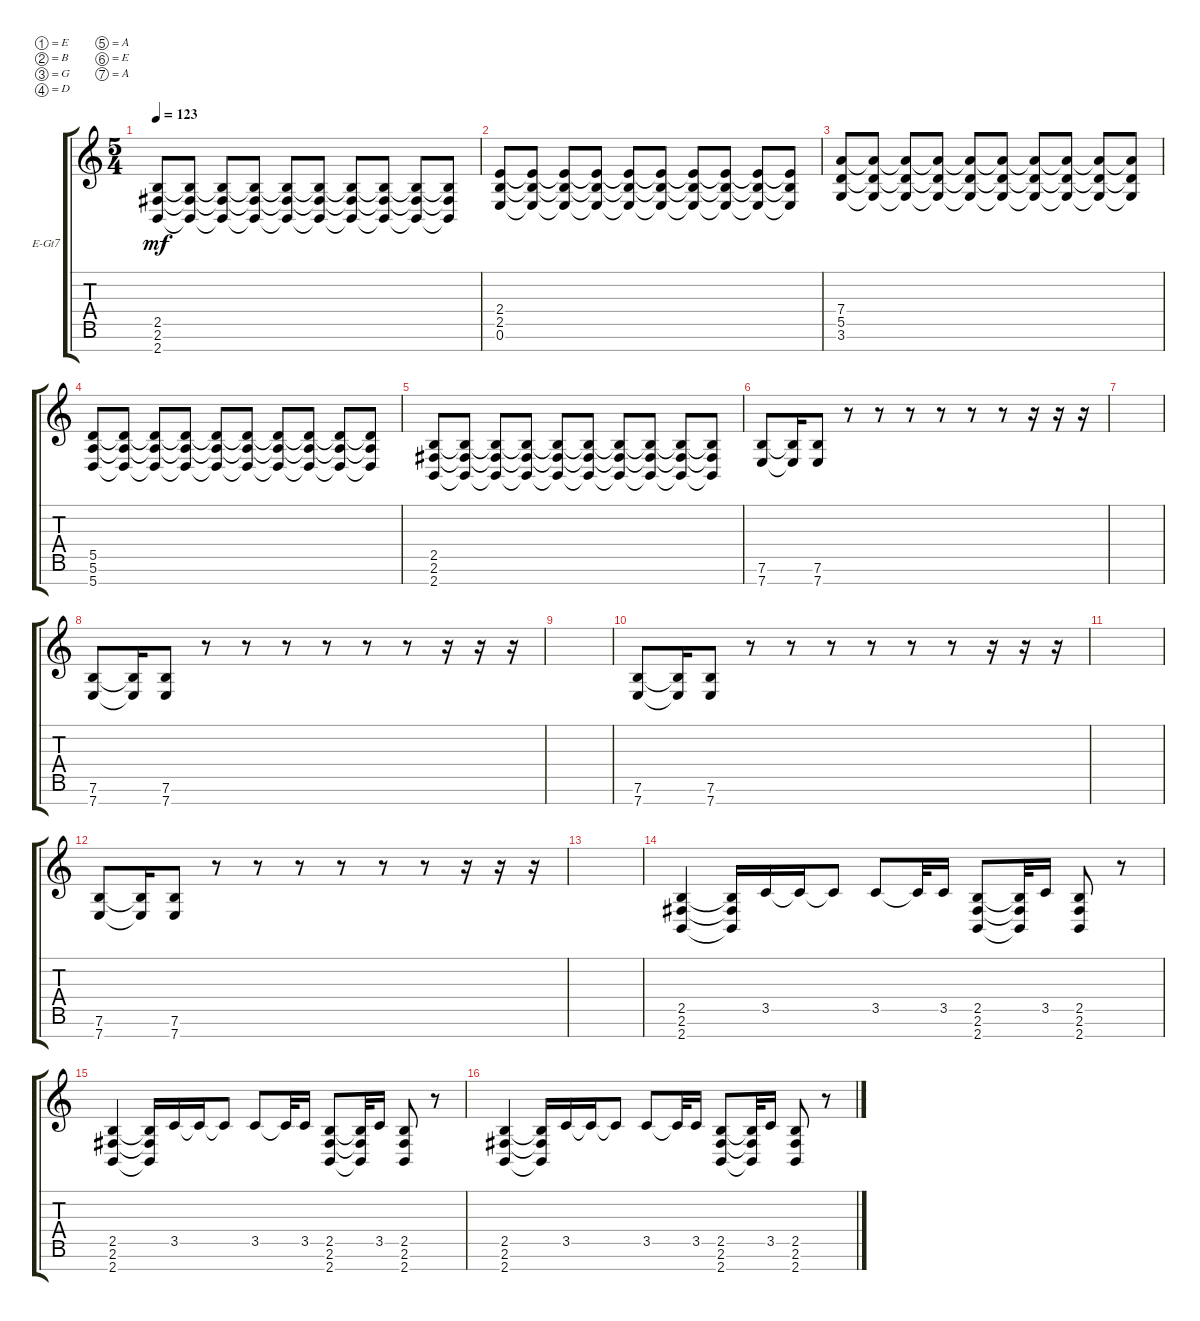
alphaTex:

\defaultSystemsLayout 4
\bracketExtendMode groupsimilarinstruments
\firstSystemTrackNameOrientation horizontal
\otherSystemsTrackNameOrientation horizontal
\track ("Electric Guitar" "E-Gt7") {instrument distortionguitar}
\staff {score tabs}
\tuning (E4 B3 G3 D3 A2 E2 A1)
\ts (5 4)
\tempo 123
\clef g2
\scale
0.333333
\ks c
(2.7 2.6 2.5).8{dy mf} (2.7{t} 2.6{t} 2.5{t}).8 (2.5{t} 2.7{t} 2.6{t}).8 (2.5{t} 2.7{t} 2.6{t}).8 (2.5{t} 2.7{t} 2.6{t}).8 (2.5{t} 2.7{t} 2.6{t}).8 (2.5{t} 2.7{t} 2.6{t}).8 (2.5{t} 2.7{t} 2.6{t}).8 (2.5{t} 2.7{t} 2.6{t}).8 (2.5{t} 2.7{t} 2.6{t}).8 |
\scale
0.333333 (0.6 2.5 2.4).8 (0.6{t} 2.5{t} 2.4{t}).8 (0.6{t} 2.5{t} 2.4{t}).8 (0.6{t} 2.5{t} 2.4{t}).8 (0.6{t} 2.5{t} 2.4{t}).8 (0.6{t} 2.5{t} 2.4{t}).8 (0.6{t} 2.5{t} 2.4{t}).8 (0.6{t} 2.5{t} 2.4{t}).8 (0.6{t} 2.5{t} 2.4{t}).8 (0.6{t} 2.5{t} 2.4{t}).8 |
\scale
0.333333 (3.6 5.5 7.4).8 (3.6{t} 5.5{t} 7.4{t}).8 (3.6{t} 5.5{t} 7.4{t}).8 (7.4{t} 3.6{t} 5.5{t}).8 (7.4{t} 3.6{t} 5.5{t}).8 (7.4{t} 3.6{t} 5.5{t}).8 (7.4{t} 3.6{t} 5.5{t}).8 (7.4{t} 3.6{t} 5.5{t}).8 (7.4{t} 3.6{t} 5.5{t}).8 (7.4{t} 3.6{t} 5.5{t}).8 |
\scale
0.333333 (5.7 5.6 5.5).8 (5.7{t} 5.6{t} 5.5{t}).8 (5.5{t} 5.7{t} 5.6{t}).8 (5.5{t} 5.7{t} 5.6{t}).8 (5.5{t} 5.7{t} 5.6{t}).8 (5.5{t} 5.7{t} 5.6{t}).8 (5.5{t} 5.7{t} 5.6{t}).8 (5.5{t} 5.7{t} 5.6{t}).8 (5.5{t} 5.7{t} 5.6{t}).8 (5.5{t} 5.7{t} 5.6{t}).8 |
\scale
0.333333 (2.7 2.6 2.5).8 (2.7{t} 2.6{t} 2.5{t}).8 (2.5{t} 2.7{t} 2.6{t}).8 (2.5{t} 2.7{t} 2.6{t}).8 (2.5{t} 2.7{t} 2.6{t}).8 (2.5{t} 2.7{t} 2.6{t}).8 (2.5{t} 2.7{t} 2.6{t}).8 (2.5{t} 2.7{t} 2.6{t}).8 (2.5{t} 2.7{t} 2.6{t}).8 (2.5{t} 2.7{t} 2.6{t}).8 |
\scale
0.333333 (7.7 7.6).8 (7.7{t} 7.6{t}).16 (7.6 7.7).8 r.8 r.8 r.8 r.8 r.8 r.8 r.16 r.16 r.16 |
\scale
0.333333 |
\scale
0.333333 (7.7 7.6).8 (7.7{t} 7.6{t}).16 (7.6 7.7).8 r.8 r.8 r.8 r.8 r.8 r.8 r.16 r.16 r.16 |
\scale
0.333333 |
\scale
0.333333 (7.7 7.6).8 (7.7{t} 7.6{t}).16 (7.6 7.7).8 r.8 r.8 r.8 r.8 r.8 r.8 r.16 r.16 r.16 |
\scale
0.333333 |
\scale
0.333333 (7.7 7.6).8 (7.7{t} 7.6{t}).16 (7.6 7.7).8 r.8 r.8 r.8 r.8 r.8 r.8 r.16 r.16 r.16 |
\scale
0.333333 |
\scale
0.333333 (2.7 2.6 2.5).4 (2.7{t} 2.6{t} 2.5{t}).16 3.5.16 3.5{t}.16 3.5{t}.8 3.5.8 3.5{t}.32 3.5.16 (2.7 2.6 2.5).8 (2.7{t} 2.6{t} 2.5{t}).32 3.5.16 (2.5 2.6 2.7).8 r.8 |
\scale
0.333333 (2.7 2.6 2.5).4 (2.7{t} 2.6{t} 2.5{t}).16 3.5.16 3.5{t}.16 3.5{t}.8 3.5.8 3.5{t}.32 3.5.16 (2.7 2.6 2.5).8 (2.7{t} 2.6{t} 2.5{t}).32 3.5.16 (2.5 2.6 2.7).8 r.8 |
\scale
0.333333 (2.7 2.6 2.5).4 (2.7{t} 2.6{t} 2.5{t}).16 3.5.16 3.5{t}.16 3.5{t}.8 3.5.8 3.5{t}.32 3.5.16 (2.7 2.6 2.5).8 (2.7{t} 2.6{t} 2.5{t}).32 3.5.16 (2.5 2.6 2.7).8 r.8
